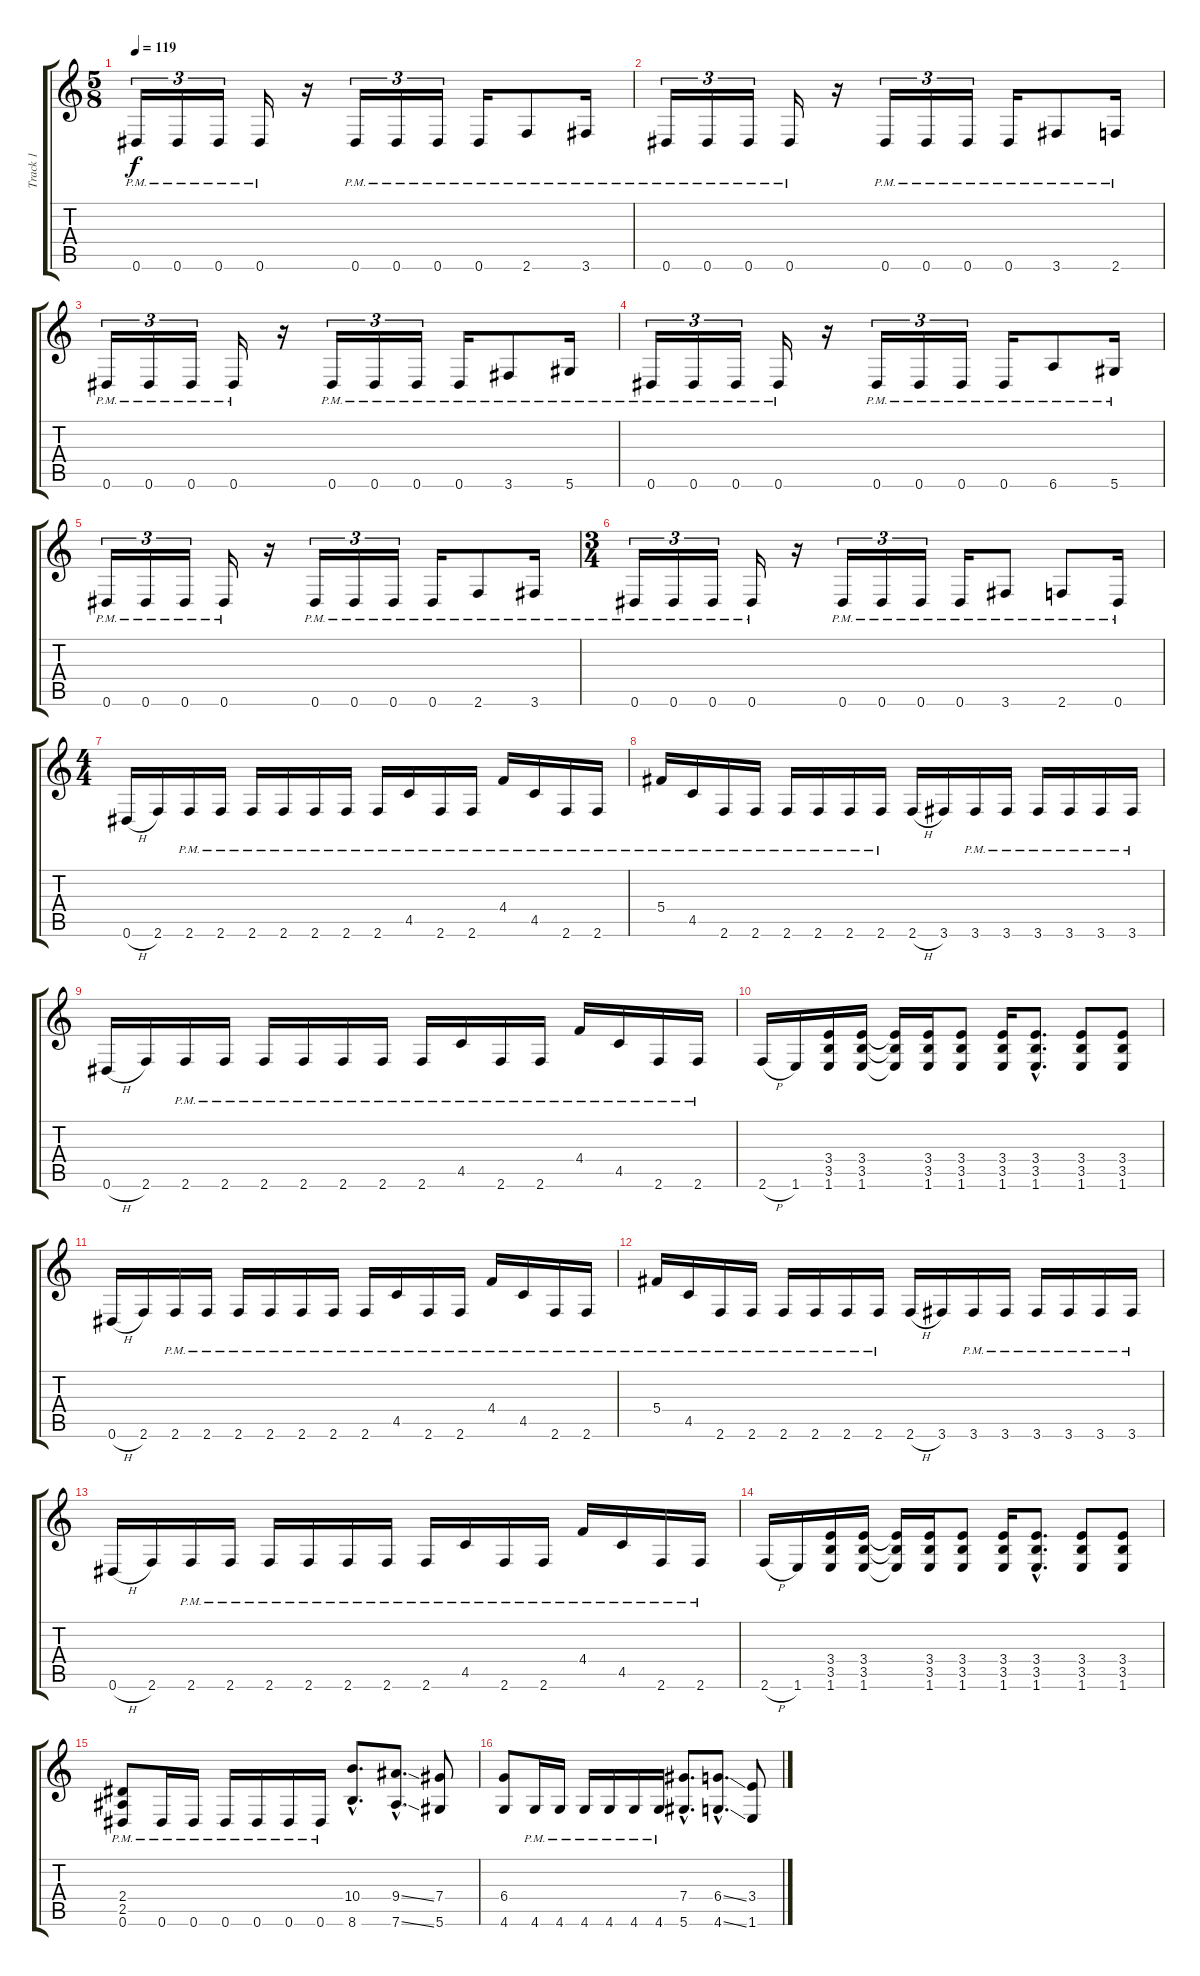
\track ("Track 1" "Track 1") {instrument overdrivenguitar}
\staff {score tabs}
\tuning (Eb4 Bb3 Gb3 Db3 Ab2 Eb2) {hide}
\ts (5 8)
\tempo 119
\clef g2
\ks c
0.6{pm}.16{tu (3 2) dy f} 0.6{pm}.16{tu (3 2)} 0.6{pm}.16{tu (3 2)} 0.6{pm}.16 r.16 0.6{pm}.16{tu (3 2)} 0.6{pm}.16{tu (3 2)} 0.6{pm}.16{tu (3 2)} 0.6{pm}.16 2.6{pm}.8 3.6{pm}.16 |
0.6{pm}.16{tu (3 2)} 0.6{pm}.16{tu (3 2)} 0.6{pm}.16{tu (3 2)} 0.6{pm}.16 r.16 0.6{pm}.16{tu (3 2)} 0.6{pm}.16{tu (3 2)} 0.6{pm}.16{tu (3 2)} 0.6{pm}.16 3.6{pm}.8 2.6{pm}.16 |
0.6{pm}.16{tu (3 2)} 0.6{pm}.16{tu (3 2)} 0.6{pm}.16{tu (3 2)} 0.6{pm}.16 r.16 0.6{pm}.16{tu (3 2)} 0.6{pm}.16{tu (3 2)} 0.6{pm}.16{tu (3 2)} 0.6{pm}.16 3.6{pm}.8 5.6{pm}.16 |
0.6{pm}.16{tu (3 2)} 0.6{pm}.16{tu (3 2)} 0.6{pm}.16{tu (3 2)} 0.6{pm}.16 r.16 0.6{pm}.16{tu (3 2)} 0.6{pm}.16{tu (3 2)} 0.6{pm}.16{tu (3 2)} 0.6{pm}.16 6.6{pm}.8 5.6{pm}.16 |
0.6{pm}.16{tu (3 2)} 0.6{pm}.16{tu (3 2)} 0.6{pm}.16{tu (3 2)} 0.6{pm}.16 r.16 0.6{pm}.16{tu (3 2)} 0.6{pm}.16{tu (3 2)} 0.6{pm}.16{tu (3 2)} 0.6{pm}.16 2.6{pm}.8 3.6{pm}.16 |
\ts (3 4)
0.6{pm}.16{tu (3 2)} 0.6{pm}.16{tu (3 2)} 0.6{pm}.16{tu (3 2)} 0.6{pm}.16 r.16 0.6{pm}.16{tu (3 2)} 0.6{pm}.16{tu (3 2)} 0.6{pm}.16{tu (3 2)} 0.6{pm}.16 3.6{pm}.8 2.6{pm}.8 0.6{pm}.16 |
\ts (4 4)
0.6{h}.16 2.6.16 2.6{pm}.16 2.6{pm}.16 2.6{pm}.16 2.6{pm}.16 2.6{pm}.16 2.6{pm}.16 2.6{pm}.16 4.5{pm}.16 2.6{pm}.16 2.6{pm}.16 4.4{pm}.16 4.5{pm}.16 2.6{pm}.16 2.6{pm}.16 |
5.4{pm}.16 4.5{pm}.16 2.6{pm}.16 2.6{pm}.16 2.6{pm}.16 2.6{pm}.16 2.6{pm}.16 2.6{pm}.16 2.6{h}.16 3.6.16 3.6{pm}.16 3.6{pm}.16 3.6{pm}.16 3.6{pm}.16 3.6{pm}.16 3.6{pm}.16 |
0.6{h}.16 2.6.16 2.6{pm}.16 2.6{pm}.16 2.6{pm}.16 2.6{pm}.16 2.6{pm}.16 2.6{pm}.16 2.6{pm}.16 4.5{pm}.16 2.6{pm}.16 2.6{pm}.16 4.4{pm}.16 4.5{pm}.16 2.6{pm}.16 2.6{pm}.16 |
2.6{h}.16 1.6.16 (3.4 3.5 1.6).16 (3.4 3.5 1.6).16 (3.4{t} 3.5{t} 1.6{t}).16 (3.4 3.5 1.6).16 (3.4 3.5 1.6).8 (3.4 3.5 1.6).16 (3.4{hac} 3.5{hac} 1.6{hac}).8{d} (3.4 3.5 1.6).8 (3.4 3.5 1.6).8 |
0.6{h}.16 2.6.16 2.6{pm}.16 2.6{pm}.16 2.6{pm}.16 2.6{pm}.16 2.6{pm}.16 2.6{pm}.16 2.6{pm}.16 4.5{pm}.16 2.6{pm}.16 2.6{pm}.16 4.4{pm}.16 4.5{pm}.16 2.6{pm}.16 2.6{pm}.16 |
5.4{pm}.16 4.5{pm}.16 2.6{pm}.16 2.6{pm}.16 2.6{pm}.16 2.6{pm}.16 2.6{pm}.16 2.6{pm}.16 2.6{h}.16 3.6.16 3.6{pm}.16 3.6{pm}.16 3.6{pm}.16 3.6{pm}.16 3.6{pm}.16 3.6{pm}.16 |
0.6{h}.16 2.6.16 2.6{pm}.16 2.6{pm}.16 2.6{pm}.16 2.6{pm}.16 2.6{pm}.16 2.6{pm}.16 2.6{pm}.16 4.5{pm}.16 2.6{pm}.16 2.6{pm}.16 4.4{pm}.16 4.5{pm}.16 2.6{pm}.16 2.6{pm}.16 |
2.6{h}.16 1.6.16 (3.4 3.5 1.6).16 (3.4 3.5 1.6).16 (3.4{t} 3.5{t} 1.6{t}).16 (3.4 3.5 1.6).16 (3.4 3.5 1.6).8 (3.4 3.5 1.6).16 (3.4{hac} 3.5{hac} 1.6{hac}).8{d} (3.4 3.5 1.6).8 (3.4 3.5 1.6).8 |
(2.4 2.5 0.6{pm}).8 0.6{pm}.16 0.6{pm}.16 0.6{pm}.16 0.6{pm}.16 0.6{pm}.16 0.6{pm}.16 (10.4{hac} 8.6{hac}).8{d} (9.4{ss hac} 7.6{ss hac}).8{d} (7.4 5.6).8 |
(6.4 4.6).8 4.6{pm}.16 4.6{pm}.16 4.6{pm}.16 4.6{pm}.16 4.6{pm}.16 4.6{pm}.16 (7.4{hac} 5.6{hac}).8{d} (6.4{ss hac} 4.6{ss hac}).8{d} (3.4 1.6).8
